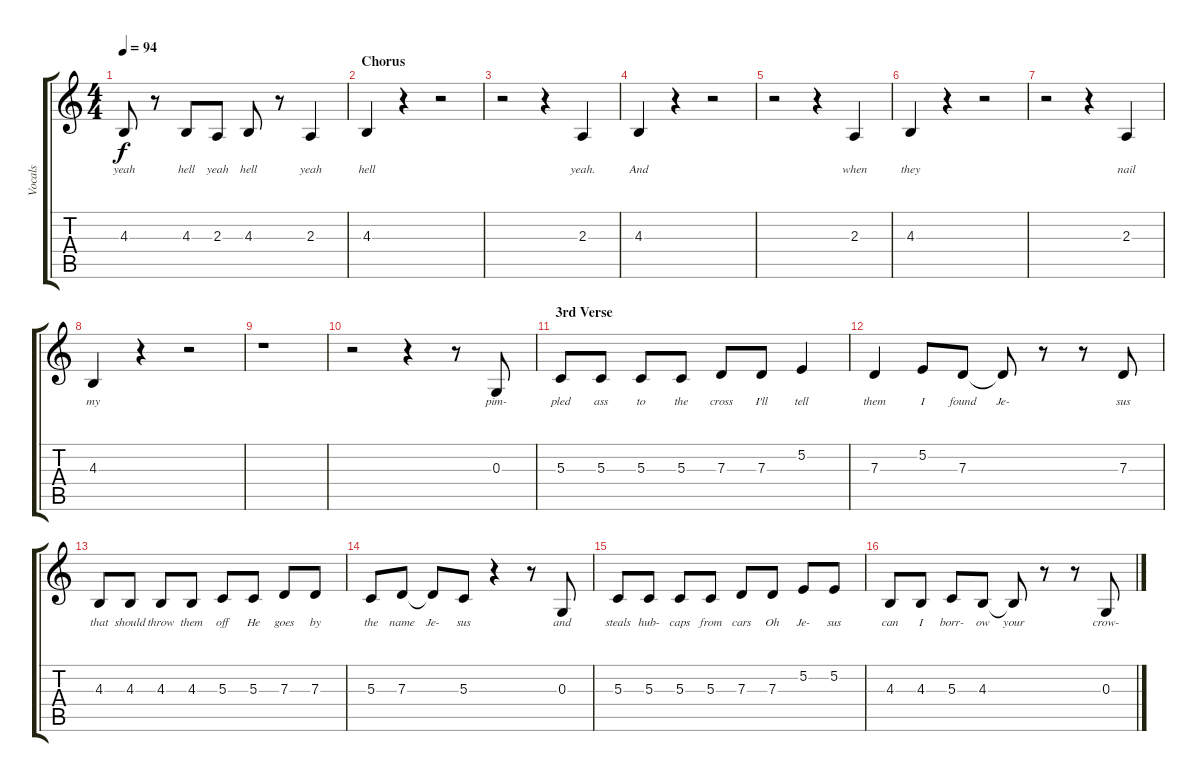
\track ("Vocals" "Vocals") {instrument clarinet}
\staff {score tabs}
\tuning (E4 B3 G3 D3 A2 E2) {hide}
\ts (4 4)
\tempo 94
\clef g2
\ks c
4.3.8{lyrics (0 "yeah") lyrics (1 "") lyrics (2 "") lyrics (3 "") lyrics (4 "") dy f} r.8 4.3.8{lyrics (0 "hell") lyrics (1 "") lyrics (2 "") lyrics (3 "") lyrics (4 "")} 2.3.8{lyrics (0 "yeah") lyrics (1 "") lyrics (2 "") lyrics (3 "") lyrics (4 "")} 4.3.8{lyrics (0 "hell") lyrics (1 "") lyrics (2 "") lyrics (3 "") lyrics (4 "")} r.8 2.3.4{lyrics (0 "yeah") lyrics (1 "") lyrics (2 "") lyrics (3 "") lyrics (4 "")} |
\section ("" "Chorus")
4.3.4{lyrics (0 "hell") lyrics (1 "") lyrics (2 "") lyrics (3 "") lyrics (4 "")} r.4 r.2 |
r.2 r.4 2.3.4{lyrics (0 "yeah.") lyrics (1 "") lyrics (2 "") lyrics (3 "") lyrics (4 "")} |
4.3.4{lyrics (0 "And") lyrics (1 "") lyrics (2 "") lyrics (3 "") lyrics (4 "")} r.4 r.2 |
r.2 r.4 2.3.4{lyrics (0 "when") lyrics (1 "") lyrics (2 "") lyrics (3 "") lyrics (4 "")} |
4.3.4{lyrics (0 "they") lyrics (1 "") lyrics (2 "") lyrics (3 "") lyrics (4 "")} r.4 r.2 |
r.2 r.4 2.3.4{lyrics (0 "nail") lyrics (1 "") lyrics (2 "") lyrics (3 "") lyrics (4 "")} |
4.3.4{lyrics (0 "my") lyrics (1 "") lyrics (2 "") lyrics (3 "") lyrics (4 "")} r.4 r.2 |
r.1 |
r.2 r.4 r.8 0.3.8{lyrics (0 "pim-") lyrics (1 "") lyrics (2 "") lyrics (3 "") lyrics (4 "")} |
\section ("" "3rd Verse")
5.3.8{lyrics (0 "pled") lyrics (1 "") lyrics (2 "") lyrics (3 "") lyrics (4 "")} 5.3.8{lyrics (0 "ass") lyrics (1 "") lyrics (2 "") lyrics (3 "") lyrics (4 "")} 5.3.8{lyrics (0 "to") lyrics (1 "") lyrics (2 "") lyrics (3 "") lyrics (4 "")} 5.3.8{lyrics (0 "the") lyrics (1 "") lyrics (2 "") lyrics (3 "") lyrics (4 "")} 7.3.8{lyrics (0 "cross") lyrics (1 "") lyrics (2 "") lyrics (3 "") lyrics (4 "")} 7.3.8{lyrics (0 "I'll") lyrics (1 "") lyrics (2 "") lyrics (3 "") lyrics (4 "")} 5.2.4{lyrics (0 "tell") lyrics (1 "") lyrics (2 "") lyrics (3 "") lyrics (4 "")} |
7.3.4{lyrics (0 "them") lyrics (1 "") lyrics (2 "") lyrics (3 "") lyrics (4 "")} 5.2.8{lyrics (0 "I") lyrics (1 "") lyrics (2 "") lyrics (3 "") lyrics (4 "")} 7.3.8{lyrics (0 "found") lyrics (1 "") lyrics (2 "") lyrics (3 "") lyrics (4 "")} 7.3{t}.8{lyrics (0 "Je-") lyrics (1 "") lyrics (2 "") lyrics (3 "") lyrics (4 "")} r.8 r.8 7.3.8{lyrics (0 "sus") lyrics (1 "") lyrics (2 "") lyrics (3 "") lyrics (4 "")} |
4.3.8{lyrics (0 "that") lyrics (1 "") lyrics (2 "") lyrics (3 "") lyrics (4 "")} 4.3.8{lyrics (0 "should") lyrics (1 "") lyrics (2 "") lyrics (3 "") lyrics (4 "")} 4.3.8{lyrics (0 "throw") lyrics (1 "") lyrics (2 "") lyrics (3 "") lyrics (4 "")} 4.3.8{lyrics (0 "them") lyrics (1 "") lyrics (2 "") lyrics (3 "") lyrics (4 "")} 5.3.8{lyrics (0 "off") lyrics (1 "") lyrics (2 "") lyrics (3 "") lyrics (4 "")} 5.3.8{lyrics (0 "He") lyrics (1 "") lyrics (2 "") lyrics (3 "") lyrics (4 "")} 7.3.8{lyrics (0 "goes") lyrics (1 "") lyrics (2 "") lyrics (3 "") lyrics (4 "")} 7.3.8{lyrics (0 "by") lyrics (1 "") lyrics (2 "") lyrics (3 "") lyrics (4 "")} |
5.3.8{lyrics (0 "the") lyrics (1 "") lyrics (2 "") lyrics (3 "") lyrics (4 "")} 7.3.8{lyrics (0 "name") lyrics (1 "") lyrics (2 "") lyrics (3 "") lyrics (4 "")} 7.3{t}.8{lyrics (0 "Je-") lyrics (1 "") lyrics (2 "") lyrics (3 "") lyrics (4 "")} 5.3.8{lyrics (0 "sus") lyrics (1 "") lyrics (2 "") lyrics (3 "") lyrics (4 "")} r.4 r.8 0.3.8{lyrics (0 "and") lyrics (1 "") lyrics (2 "") lyrics (3 "") lyrics (4 "")} |
5.3.8{lyrics (0 "steals") lyrics (1 "") lyrics (2 "") lyrics (3 "") lyrics (4 "")} 5.3.8{lyrics (0 "hub-") lyrics (1 "") lyrics (2 "") lyrics (3 "") lyrics (4 "")} 5.3.8{lyrics (0 "caps") lyrics (1 "") lyrics (2 "") lyrics (3 "") lyrics (4 "")} 5.3.8{lyrics (0 "from") lyrics (1 "") lyrics (2 "") lyrics (3 "") lyrics (4 "")} 7.3.8{lyrics (0 "cars") lyrics (1 "") lyrics (2 "") lyrics (3 "") lyrics (4 "")} 7.3.8{lyrics (0 "Oh") lyrics (1 "") lyrics (2 "") lyrics (3 "") lyrics (4 "")} 5.2.8{lyrics (0 "Je-") lyrics (1 "") lyrics (2 "") lyrics (3 "") lyrics (4 "")} 5.2.8{lyrics (0 "sus") lyrics (1 "") lyrics (2 "") lyrics (3 "") lyrics (4 "")} |
4.3.8{lyrics (0 "can") lyrics (1 "") lyrics (2 "") lyrics (3 "") lyrics (4 "")} 4.3.8{lyrics (0 "I") lyrics (1 "") lyrics (2 "") lyrics (3 "") lyrics (4 "")} 5.3.8{lyrics (0 "borr-") lyrics (1 "") lyrics (2 "") lyrics (3 "") lyrics (4 "")} 4.3.8{lyrics (0 "ow") lyrics (1 "") lyrics (2 "") lyrics (3 "") lyrics (4 "")} 4.3{t}.8{lyrics (0 "your") lyrics (1 "") lyrics (2 "") lyrics (3 "") lyrics (4 "")} r.8 r.8 0.3.8{lyrics (0 "crow-") lyrics (1 "") lyrics (2 "") lyrics (3 "") lyrics (4 "")}
